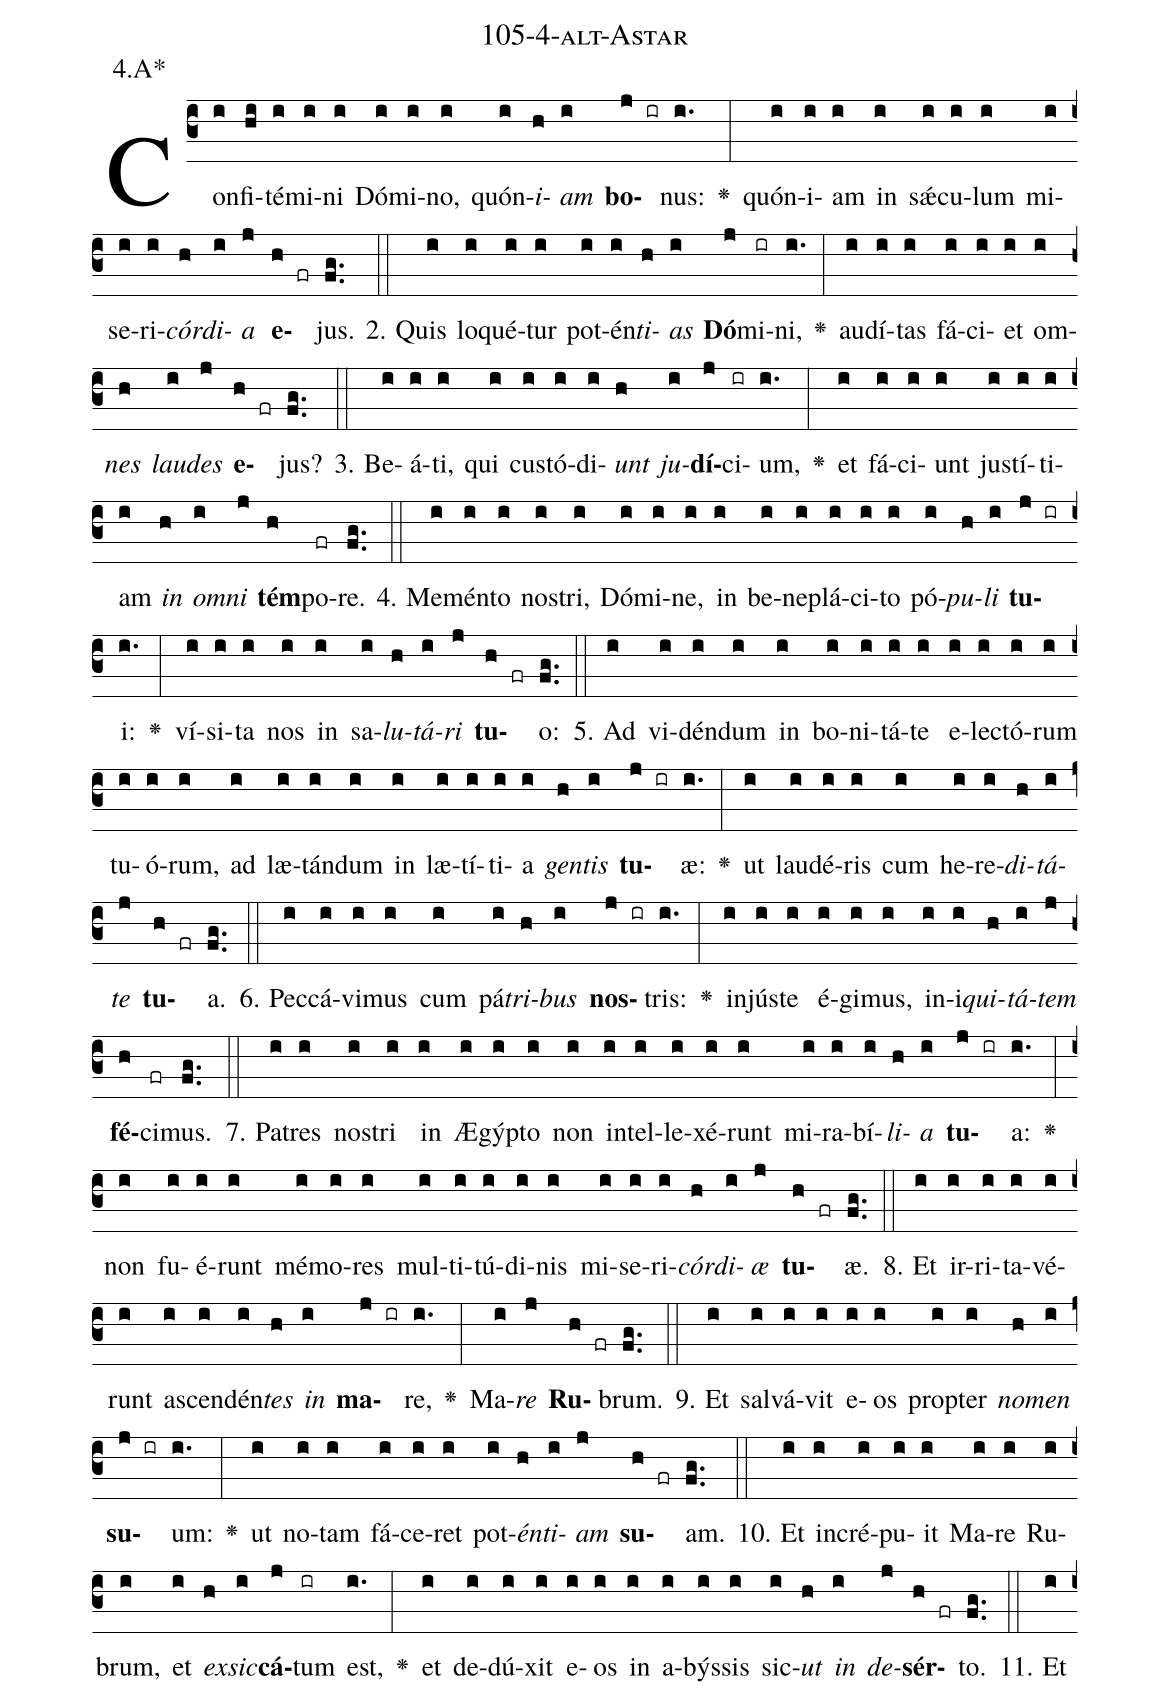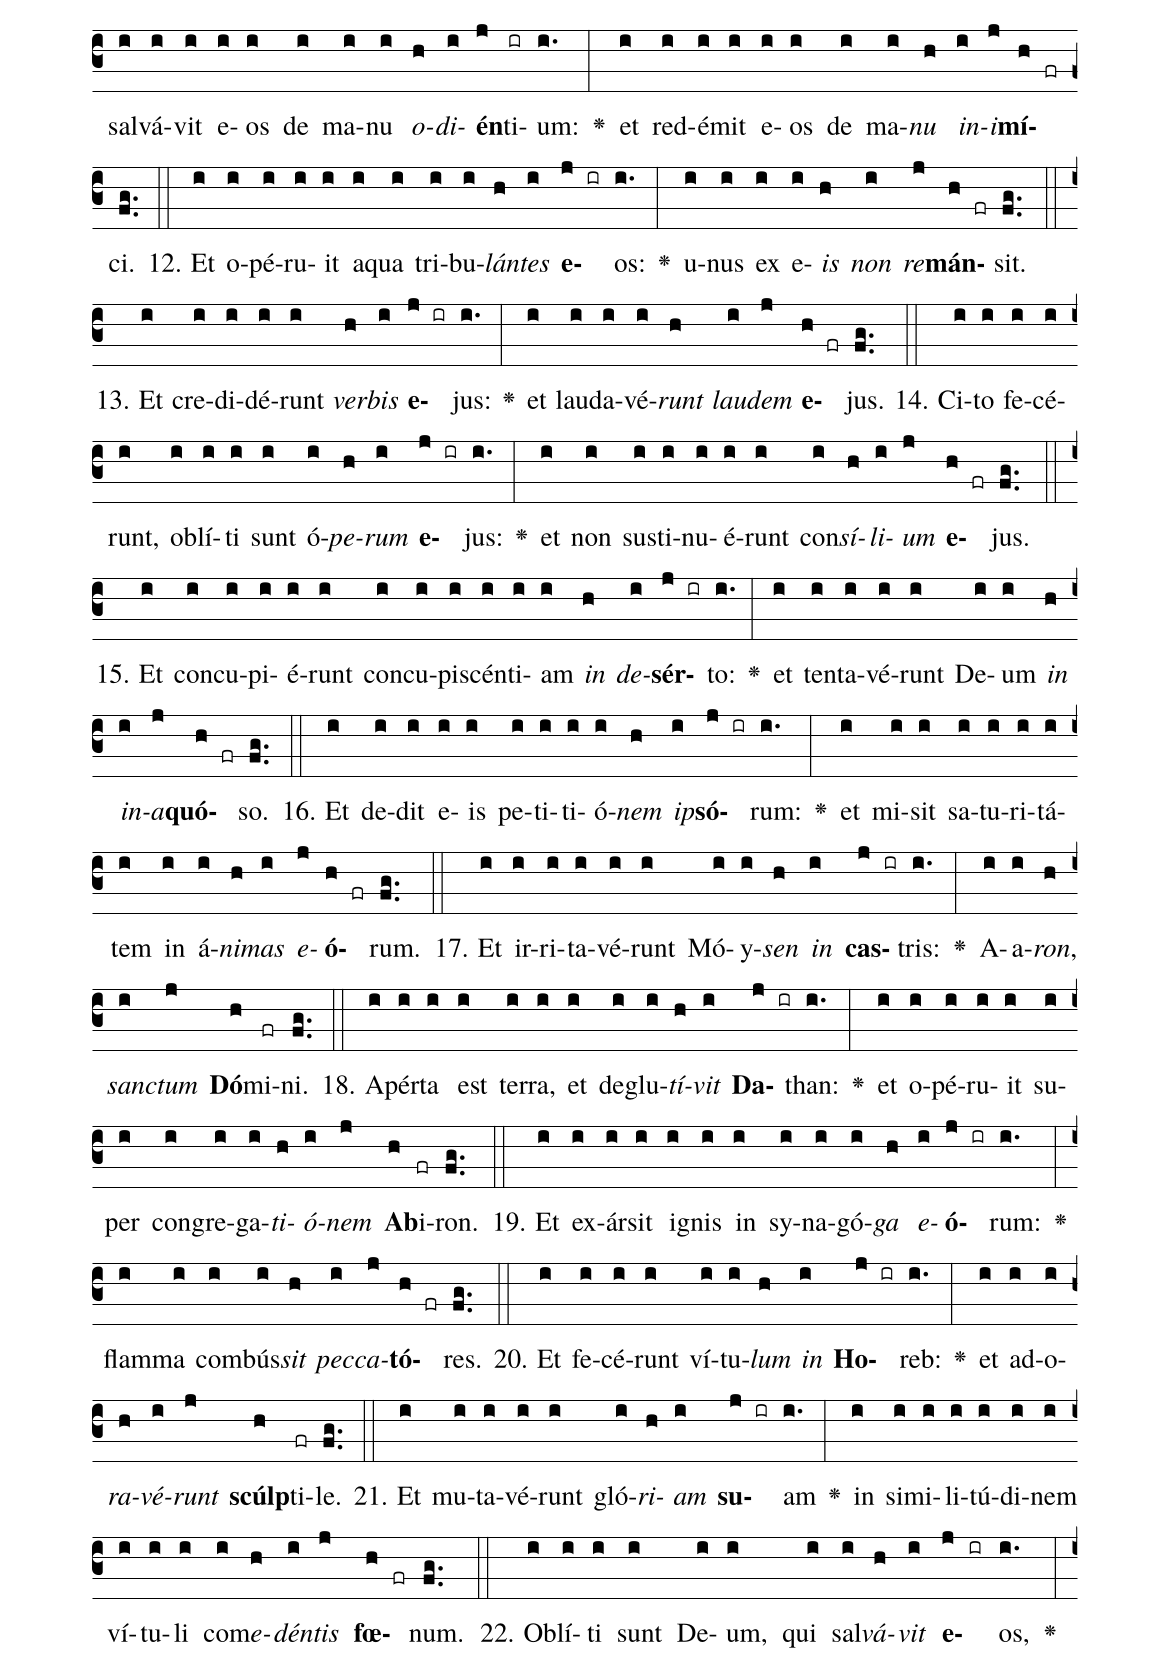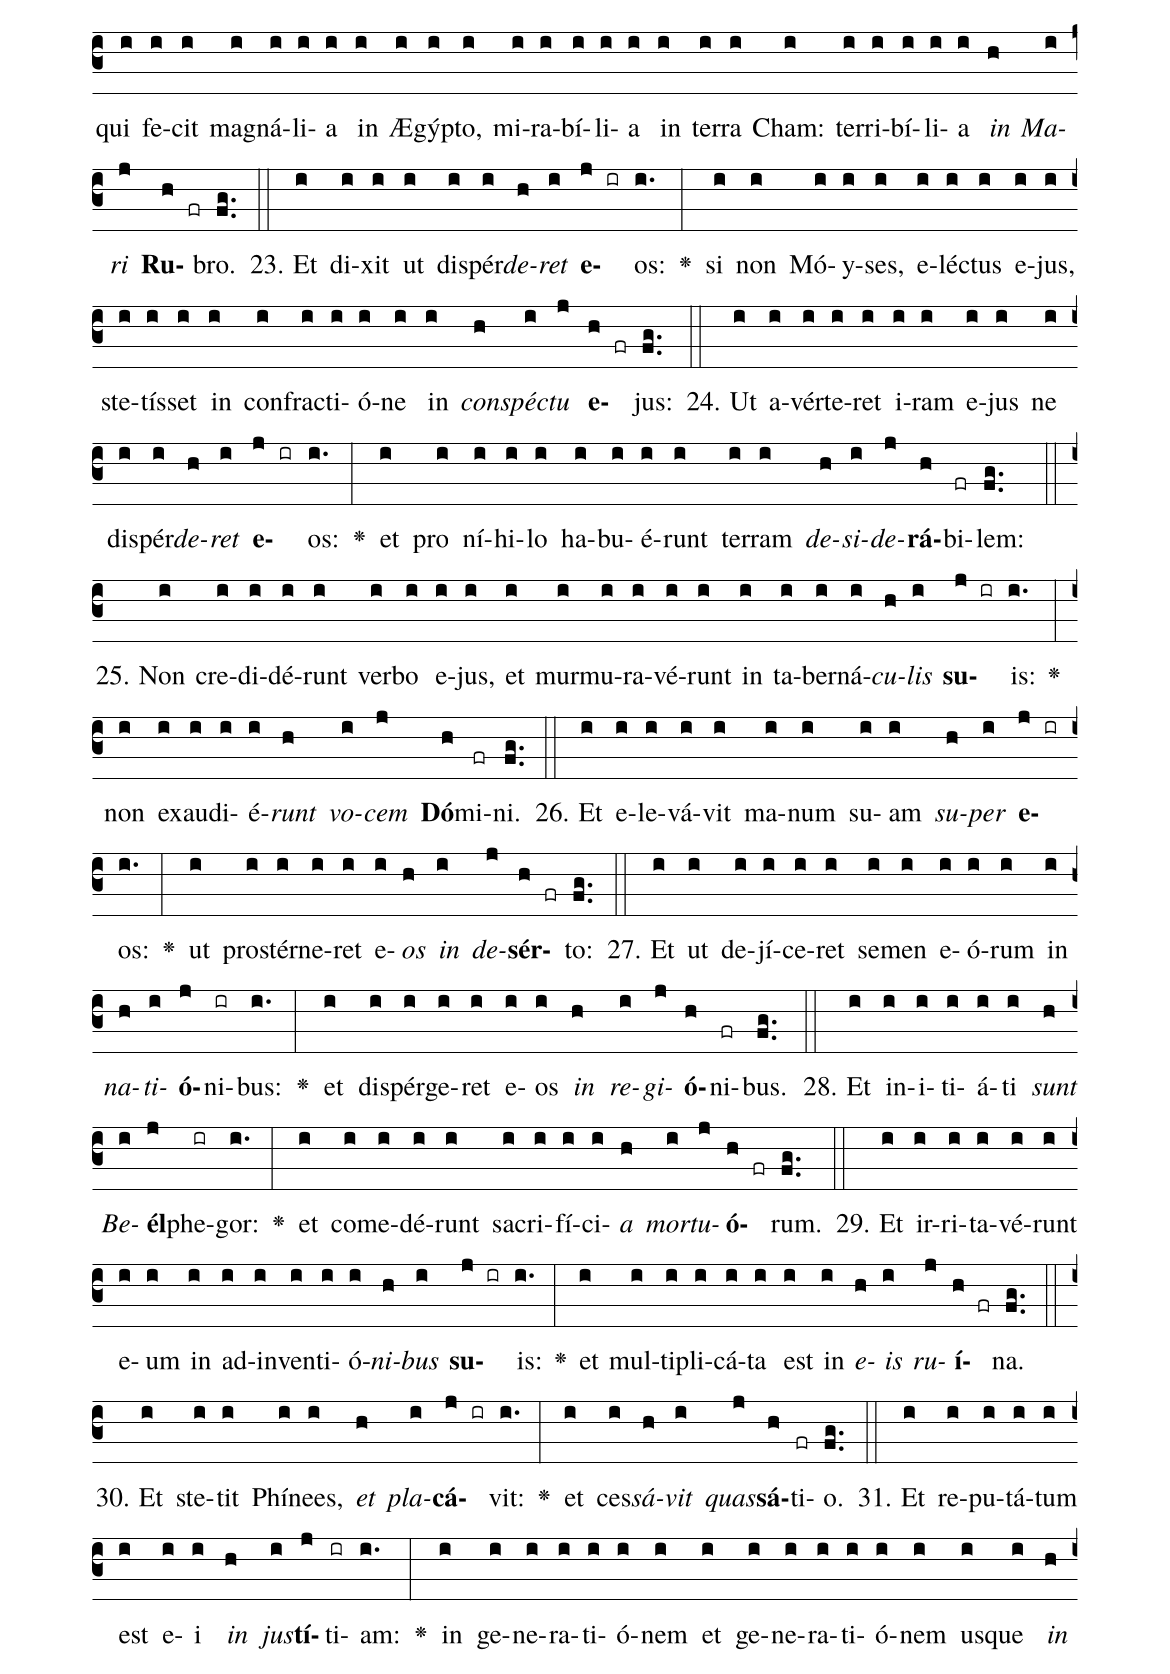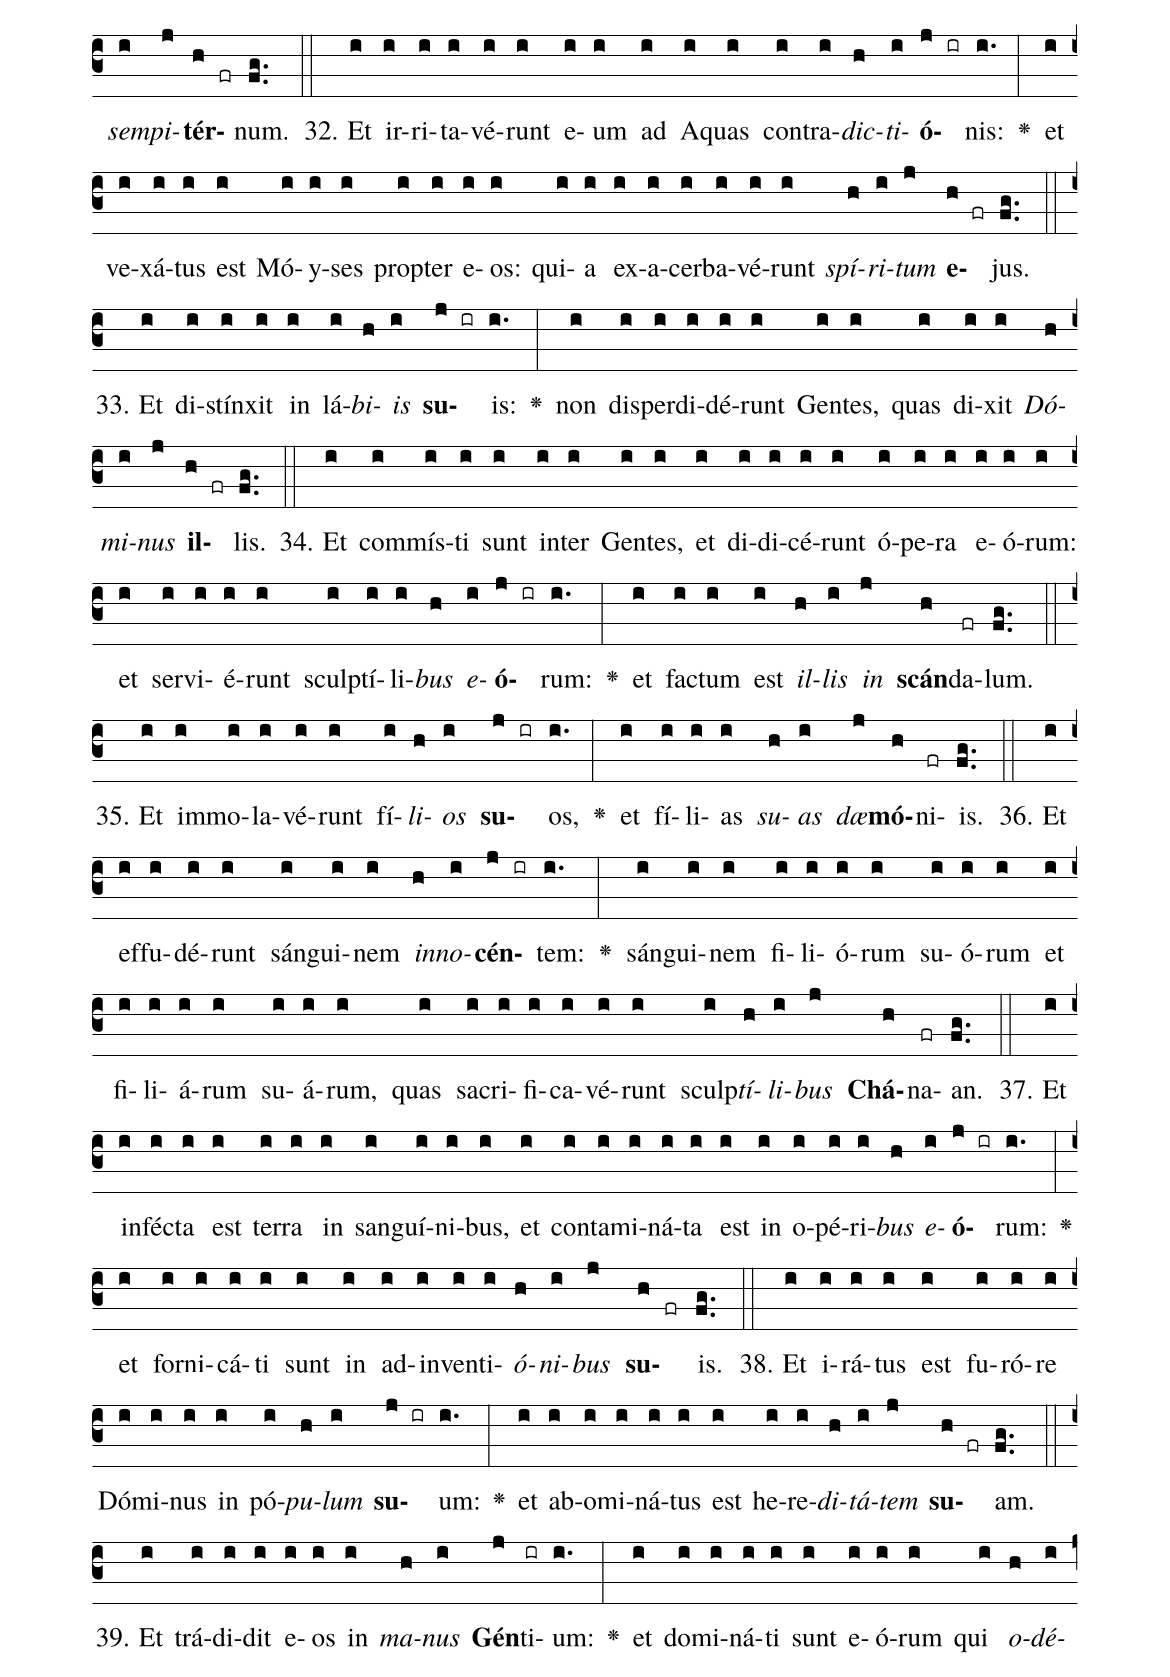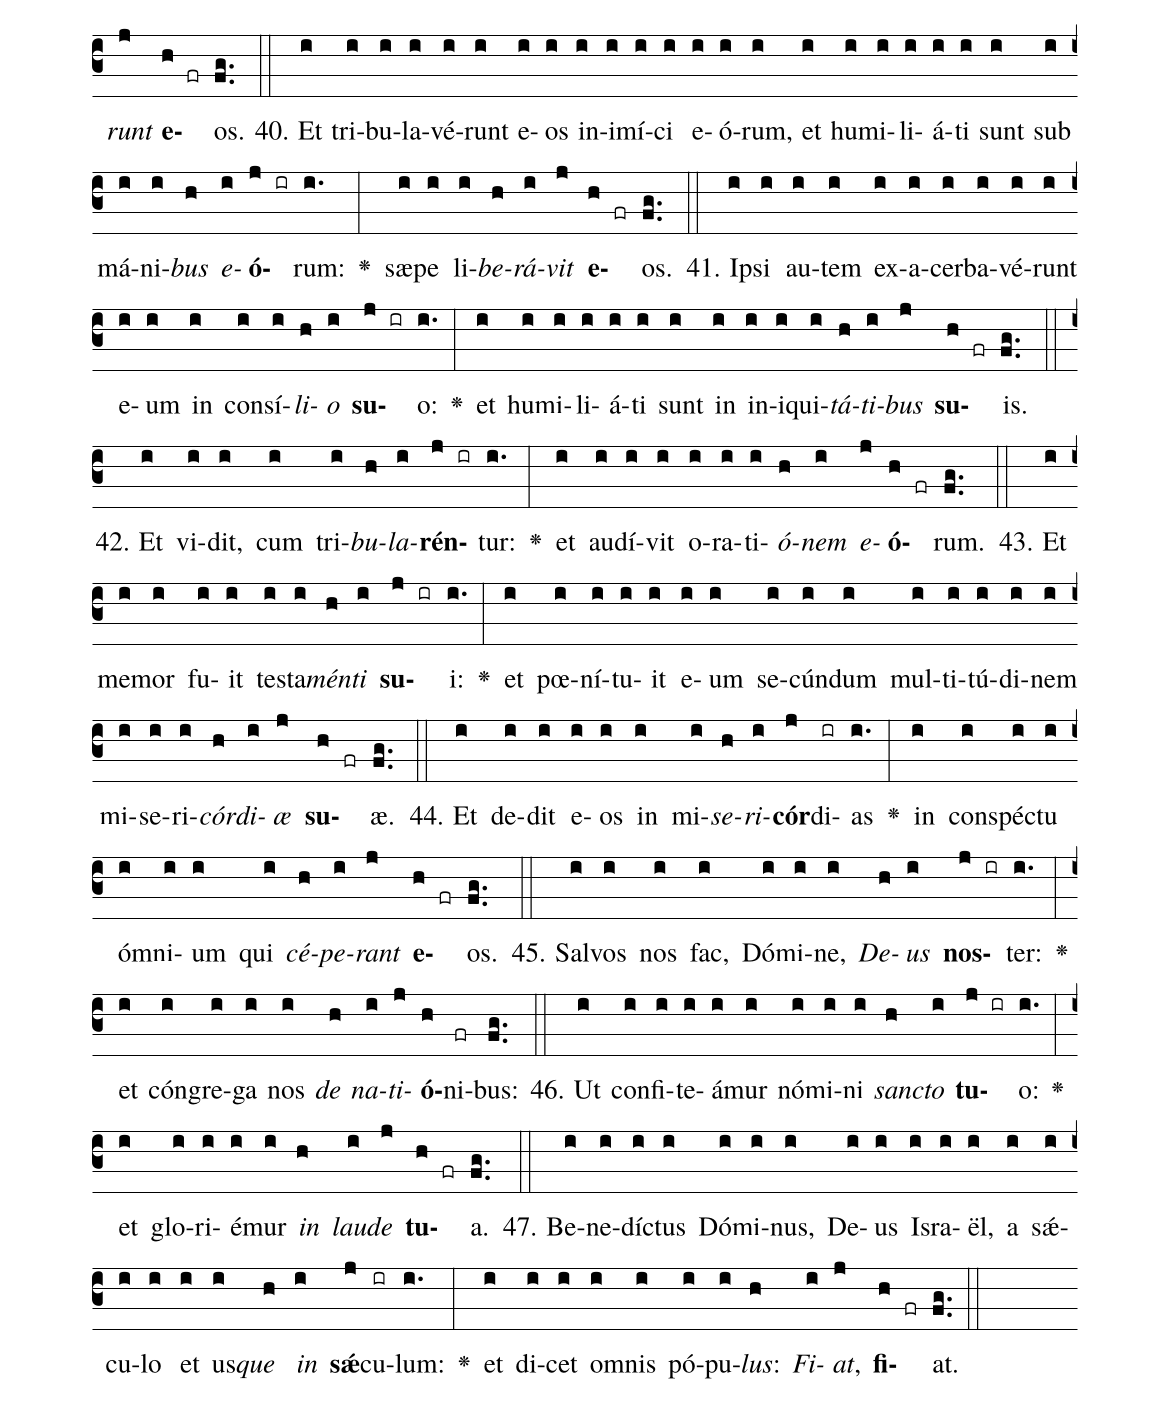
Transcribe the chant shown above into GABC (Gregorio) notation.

name: 105-4-alt-Astar;
annotation: 4.A*;
%%
(c3)Con(i)fi(hi)té(i)mi(i)ni(i) Dó(i)mi(i)no,(i) quón(i)<i>i</i>(h)<i>am</i>(i) <b>bo</b>(j ir)nus:(i.) <v>\greheightstar</v>(:) quón(i)i(i)am(i) in(i) sǽ(i)cu(i)lum(i) mi(i)se(i)ri(i)<i>cór</i>(h)<i>di</i>(i)<i>a</i>(j) <b>e</b>(h fr)jus.(fg..) (::)
2. Quis(i) lo(i)qué(i)tur(i) pot(i)én(i)<i>ti</i>(h)<i>as</i>(i) <b>Dó</b>(j)mi(ir)ni,(i.) <v>\greheightstar</v>(:) au(i)dí(i)tas(i) fá(i)ci(i)et(i) om(i)<i>nes</i>(h) <i>lau</i>(i)<i>des</i>(j) <b>e</b>(h fr)jus?(fg..) (::)
3. Be(i)á(i)ti,(i) qui(i) cus(i)tó(i)di(i)<i>unt</i>(h) <i>ju</i>(i)<b>dí</b>(j)ci(ir)um,(i.) <v>\greheightstar</v>(:) et(i) fá(i)ci(i)unt(i) jus(i)tí(i)ti(i)am(i) <i>in</i>(h) <i>om</i>(i)<i>ni</i>(j) <b>tém</b>(h)po(fr)re.(fg..) (::)
4. Me(i)mén(i)to(i) nos(i)tri,(i) Dó(i)mi(i)ne,(i) in(i) be(i)ne(i)plá(i)ci(i)to(i) pó(i)<i>pu</i>(h)<i>li</i>(i) <b>tu</b>(j ir)i:(i.) <v>\greheightstar</v>(:) ví(i)si(i)ta(i) nos(i) in(i) sa(i)<i>lu</i>(h)<i>tá</i>(i)<i>ri</i>(j) <b>tu</b>(h fr)o:(fg..) (::)
5. Ad(i) vi(i)dén(i)dum(i) in(i) bo(i)ni(i)tá(i)te(i) e(i)lec(i)tó(i)rum(i) tu(i)ó(i)rum,(i) ad(i) læ(i)tán(i)dum(i) in(i) læ(i)tí(i)ti(i)a(i) <i>gen</i>(h)<i>tis</i>(i) <b>tu</b>(j ir)æ:(i.) <v>\greheightstar</v>(:) ut(i) lau(i)dé(i)ris(i) cum(i) he(i)re(i)<i>di</i>(h)<i>tá</i>(i)<i>te</i>(j) <b>tu</b>(h fr)a.(fg..) (::)
6. Pec(i)cá(i)vi(i)mus(i) cum(i) pá(i)<i>tri</i>(h)<i>bus</i>(i) <b>nos</b>(j ir)tris:(i.) <v>\greheightstar</v>(:) in(i)jús(i)te(i) é(i)gi(i)mus,(i) in(i)i(i)<i>qui</i>(h)<i>tá</i>(i)<i>tem</i>(j) <b>fé</b>(h)ci(fr)mus.(fg..) (::)
7. Pa(i)tres(i) nos(i)tri(i) in(i) Æ(i)gýp(i)to(i) non(i) in(i)tel(i)le(i)xé(i)runt(i) mi(i)ra(i)bí(i)<i>li</i>(h)<i>a</i>(i) <b>tu</b>(j ir)a:(i.) <v>\greheightstar</v>(:) non(i) fu(i)é(i)runt(i) mé(i)mo(i)res(i) mul(i)ti(i)tú(i)di(i)nis(i) mi(i)se(i)ri(i)<i>cór</i>(h)<i>di</i>(i)<i>æ</i>(j) <b>tu</b>(h fr)æ.(fg..) (::)
8. Et(i) ir(i)ri(i)ta(i)vé(i)runt(i) a(i)scen(i)dén(i)<i>tes</i>(h) <i>in</i>(i) <b>ma</b>(j ir)re,(i.) <v>\greheightstar</v>(:) Ma(i)<i>re</i>(j) <b>Ru</b>(h fr)brum.(fg..) (::)
9. Et(i) sal(i)vá(i)vit(i) e(i)os(i) prop(i)ter(i) <i>no</i>(h)<i>men</i>(i) <b>su</b>(j ir)um:(i.) <v>\greheightstar</v>(:) ut(i) no(i)tam(i) fá(i)ce(i)ret(i) pot(i)<i>én</i>(h)<i>ti</i>(i)<i>am</i>(j) <b>su</b>(h fr)am.(fg..) (::)
10. Et(i) in(i)cré(i)pu(i)it(i) Ma(i)re(i) Ru(i)brum,(i) et(i) <i>ex</i>(h)<i>sic</i>(i)<b>cá</b>(j)tum(ir) est,(i.) <v>\greheightstar</v>(:) et(i) de(i)dú(i)xit(i) e(i)os(i) in(i) a(i)býs(i)sis(i) sic(i)<i>ut</i>(h) <i>in</i>(i) <i>de</i>(j)<b>sér</b>(h fr)to.(fg..) (::)
11. Et(i) sal(i)vá(i)vit(i) e(i)os(i) de(i) ma(i)nu(i) <i>o</i>(h)<i>di</i>(i)<b>én</b>(j)ti(ir)um:(i.) <v>\greheightstar</v>(:) et(i) red(i)é(i)mit(i) e(i)os(i) de(i) ma(i)<i>nu</i>(h) <i>in</i>(i)<i>i</i>(j)<b>mí</b>(h fr)ci.(fg..) (::)
12. Et(i) o(i)pé(i)ru(i)it(i) a(i)qua(i) tri(i)bu(i)<i>lán</i>(h)<i>tes</i>(i) <b>e</b>(j ir)os:(i.) <v>\greheightstar</v>(:) u(i)nus(i) ex(i) e(i)<i>is</i>(h) <i>non</i>(i) <i>re</i>(j)<b>mán</b>(h fr)sit.(fg..) (::)
13. Et(i) cre(i)di(i)dé(i)runt(i) <i>ver</i>(h)<i>bis</i>(i) <b>e</b>(j ir)jus:(i.) <v>\greheightstar</v>(:) et(i) lau(i)da(i)vé(i)<i>runt</i>(h) <i>lau</i>(i)<i>dem</i>(j) <b>e</b>(h fr)jus.(fg..) (::)
14. Ci(i)to(i) fe(i)cé(i)runt,(i) ob(i)lí(i)ti(i) sunt(i) ó(i)<i>pe</i>(h)<i>rum</i>(i) <b>e</b>(j ir)jus:(i.) <v>\greheightstar</v>(:) et(i) non(i) sus(i)ti(i)nu(i)é(i)runt(i) con(i)<i>sí</i>(h)<i>li</i>(i)<i>um</i>(j) <b>e</b>(h fr)jus.(fg..) (::)
15. Et(i) con(i)cu(i)pi(i)é(i)runt(i) con(i)cu(i)pi(i)scén(i)ti(i)am(i) <i>in</i>(h) <i>de</i>(i)<b>sér</b>(j ir)to:(i.) <v>\greheightstar</v>(:) et(i) ten(i)ta(i)vé(i)runt(i) De(i)um(i) <i>in</i>(h) <i>in</i>(i)<i>a</i>(j)<b>quó</b>(h fr)so.(fg..) (::)
16. Et(i) de(i)dit(i) e(i)is(i) pe(i)ti(i)ti(i)ó(i)<i>nem</i>(h) <i>ip</i>(i)<b>só</b>(j ir)rum:(i.) <v>\greheightstar</v>(:) et(i) mi(i)sit(i) sa(i)tu(i)ri(i)tá(i)tem(i) in(i) á(i)<i>ni</i>(h)<i>mas</i>(i) <i>e</i>(j)<b>ó</b>(h fr)rum.(fg..) (::)
17. Et(i) ir(i)ri(i)ta(i)vé(i)runt(i) Mó(i)y(i)<i>sen</i>(h) <i>in</i>(i) <b>cas</b>(j ir)tris:(i.) <v>\greheightstar</v>(:) A(i)a(i)<i>ron</i>,(h) <i>sanc</i>(i)<i>tum</i>(j) <b>Dó</b>(h)mi(fr)ni.(fg..) (::)
18. A(i)pér(i)ta(i) est(i) ter(i)ra,(i) et(i) de(i)glu(i)<i>tí</i>(h)<i>vit</i>(i) <b>Da</b>(j ir)than:(i.) <v>\greheightstar</v>(:) et(i) o(i)pé(i)ru(i)it(i) su(i)per(i) con(i)gre(i)ga(i)<i>ti</i>(h)<i>ó</i>(i)<i>nem</i>(j) <b>Ab</b>(h)i(fr)ron.(fg..) (::)
19. Et(i) ex(i)ár(i)sit(i) i(i)gnis(i) in(i) sy(i)na(i)gó(i)<i>ga</i>(h) <i>e</i>(i)<b>ó</b>(j ir)rum:(i.) <v>\greheightstar</v>(:) flam(i)ma(i) com(i)bús(i)<i>sit</i>(h) <i>pec</i>(i)<i>ca</i>(j)<b>tó</b>(h fr)res.(fg..) (::)
20. Et(i) fe(i)cé(i)runt(i) ví(i)tu(i)<i>lum</i>(h) <i>in</i>(i) <b>Ho</b>(j ir)reb:(i.) <v>\greheightstar</v>(:) et(i) ad(i)o(i)<i>ra</i>(h)<i>vé</i>(i)<i>runt</i>(j) <b>scúlp</b>(h)ti(fr)le.(fg..) (::)
21. Et(i) mu(i)ta(i)vé(i)runt(i) gló(i)<i>ri</i>(h)<i>am</i>(i) <b>su</b>(j ir)am(i.) <v>\greheightstar</v>(:) in(i) si(i)mi(i)li(i)tú(i)di(i)nem(i) ví(i)tu(i)li(i) com(i)<i>e</i>(h)<i>dén</i>(i)<i>tis</i>(j) <b>fœ</b>(h fr)num.(fg..) (::)
22. Ob(i)lí(i)ti(i) sunt(i) De(i)um,(i) qui(i) sal(i)<i>vá</i>(h)<i>vit</i>(i) <b>e</b>(j ir)os,(i.) <v>\greheightstar</v>(:) qui(i) fe(i)cit(i) ma(i)gná(i)li(i)a(i) in(i) Æ(i)gýp(i)to,(i) mi(i)ra(i)bí(i)li(i)a(i) in(i) ter(i)ra(i) Cham:(i) ter(i)ri(i)bí(i)li(i)a(i) <i>in</i>(h) <i>Ma</i>(i)<i>ri</i>(j) <b>Ru</b>(h fr)bro.(fg..) (::)
23. Et(i) di(i)xit(i) ut(i) dis(i)pér(i)<i>de</i>(h)<i>ret</i>(i) <b>e</b>(j ir)os:(i.) <v>\greheightstar</v>(:) si(i) non(i) Mó(i)y(i)ses,(i) e(i)léc(i)tus(i) e(i)jus,(i) ste(i)tís(i)set(i) in(i) con(i)frac(i)ti(i)ó(i)ne(i) in(i) <i>con</i>(h)<i>spéc</i>(i)<i>tu</i>(j) <b>e</b>(h fr)jus:(fg..) (::)
24. Ut(i) a(i)vér(i)te(i)ret(i) i(i)ram(i) e(i)jus(i) ne(i) dis(i)pér(i)<i>de</i>(h)<i>ret</i>(i) <b>e</b>(j ir)os:(i.) <v>\greheightstar</v>(:) et(i) pro(i) ní(i)hi(i)lo(i) ha(i)bu(i)é(i)runt(i) ter(i)ram(i) <i>de</i>(h)<i>si</i>(i)<i>de</i>(j)<b>rá</b>(h)bi(fr)lem:(fg..) (::)
25. Non(i) cre(i)di(i)dé(i)runt(i) ver(i)bo(i) e(i)jus,(i) et(i) mur(i)mu(i)ra(i)vé(i)runt(i) in(i) ta(i)ber(i)ná(i)<i>cu</i>(h)<i>lis</i>(i) <b>su</b>(j ir)is:(i.) <v>\greheightstar</v>(:) non(i) ex(i)au(i)di(i)é(i)<i>runt</i>(h) <i>vo</i>(i)<i>cem</i>(j) <b>Dó</b>(h)mi(fr)ni.(fg..) (::)
26. Et(i) e(i)le(i)vá(i)vit(i) ma(i)num(i) su(i)am(i) <i>su</i>(h)<i>per</i>(i) <b>e</b>(j ir)os:(i.) <v>\greheightstar</v>(:) ut(i) pro(i)stér(i)ne(i)ret(i) e(i)<i>os</i>(h) <i>in</i>(i) <i>de</i>(j)<b>sér</b>(h fr)to:(fg..) (::)
27. Et(i) ut(i) de(i)jí(i)ce(i)ret(i) se(i)men(i) e(i)ó(i)rum(i) in(i) <i>na</i>(h)<i>ti</i>(i)<b>ó</b>(j)ni(ir)bus:(i.) <v>\greheightstar</v>(:) et(i) di(i)spér(i)ge(i)ret(i) e(i)os(i) <i>in</i>(h) <i>re</i>(i)<i>gi</i>(j)<b>ó</b>(h)ni(fr)bus.(fg..) (::)
28. Et(i) in(i)i(i)ti(i)á(i)ti(i) <i>sunt</i>(h) <i>Be</i>(i)<b>él</b>(j)phe(ir)gor:(i.) <v>\greheightstar</v>(:) et(i) com(i)e(i)dé(i)runt(i) sa(i)cri(i)fí(i)ci(i)<i>a</i>(h) <i>mor</i>(i)<i>tu</i>(j)<b>ó</b>(h fr)rum.(fg..) (::)
29. Et(i) ir(i)ri(i)ta(i)vé(i)runt(i) e(i)um(i) in(i) ad(i)in(i)ven(i)ti(i)ó(i)<i>ni</i>(h)<i>bus</i>(i) <b>su</b>(j ir)is:(i.) <v>\greheightstar</v>(:) et(i) mul(i)ti(i)pli(i)cá(i)ta(i) est(i) in(i) <i>e</i>(h)<i>is</i>(i) <i>ru</i>(j)<b>í</b>(h fr)na.(fg..) (::)
30. Et(i) ste(i)tit(i) Phí(i)nees,(i) <i>et</i>(h) <i>pla</i>(i)<b>cá</b>(j ir)vit:(i.) <v>\greheightstar</v>(:) et(i) ces(i)<i>sá</i>(h)<i>vit</i>(i) <i>quas</i>(j)<b>sá</b>(h)ti(fr)o.(fg..) (::)
31. Et(i) re(i)pu(i)tá(i)tum(i) est(i) e(i)i(i) <i>in</i>(h) <i>jus</i>(i)<b>tí</b>(j)ti(ir)am:(i.) <v>\greheightstar</v>(:) in(i) ge(i)ne(i)ra(i)ti(i)ó(i)nem(i) et(i) ge(i)ne(i)ra(i)ti(i)ó(i)nem(i) us(i)que(i) <i>in</i>(h) <i>sem</i>(i)<i>pi</i>(j)<b>tér</b>(h fr)num.(fg..) (::)
32. Et(i) ir(i)ri(i)ta(i)vé(i)runt(i) e(i)um(i) ad(i) A(i)quas(i) con(i)tra(i)<i>dic</i>(h)<i>ti</i>(i)<b>ó</b>(j ir)nis:(i.) <v>\greheightstar</v>(:) et(i) ve(i)xá(i)tus(i) est(i) Mó(i)y(i)ses(i) prop(i)ter(i) e(i)os:(i) qui(i)a(i) ex(i)a(i)cer(i)ba(i)vé(i)runt(i) <i>spí</i>(h)<i>ri</i>(i)<i>tum</i>(j) <b>e</b>(h fr)jus.(fg..) (::)
33. Et(i) di(i)stín(i)xit(i) in(i) lá(i)<i>bi</i>(h)<i>is</i>(i) <b>su</b>(j ir)is:(i.) <v>\greheightstar</v>(:) non(i) dis(i)per(i)di(i)dé(i)runt(i) Gen(i)tes,(i) quas(i) di(i)xit(i) <i>Dó</i>(h)<i>mi</i>(i)<i>nus</i>(j) <b>il</b>(h fr)lis.(fg..) (::)
34. Et(i) com(i)mís(i)ti(i) sunt(i) in(i)ter(i) Gen(i)tes,(i) et(i) di(i)di(i)cé(i)runt(i) ó(i)pe(i)ra(i) e(i)ó(i)rum:(i) et(i) ser(i)vi(i)é(i)runt(i) sculp(i)tí(i)li(i)<i>bus</i>(h) <i>e</i>(i)<b>ó</b>(j ir)rum:(i.) <v>\greheightstar</v>(:) et(i) fac(i)tum(i) est(i) <i>il</i>(h)<i>lis</i>(i) <i>in</i>(j) <b>scán</b>(h)da(fr)lum.(fg..) (::)
35. Et(i) im(i)mo(i)la(i)vé(i)runt(i) fí(i)<i>li</i>(h)<i>os</i>(i) <b>su</b>(j ir)os,(i.) <v>\greheightstar</v>(:) et(i) fí(i)li(i)as(i) <i>su</i>(h)<i>as</i>(i) <i>dæ</i>(j)<b>mó</b>(h)ni(fr)is.(fg..) (::)
36. Et(i) ef(i)fu(i)dé(i)runt(i) sán(i)gui(i)nem(i) <i>in</i>(h)<i>no</i>(i)<b>cén</b>(j ir)tem:(i.) <v>\greheightstar</v>(:) sán(i)gui(i)nem(i) fi(i)li(i)ó(i)rum(i) su(i)ó(i)rum(i) et(i) fi(i)li(i)á(i)rum(i) su(i)á(i)rum,(i) quas(i) sa(i)cri(i)fi(i)ca(i)vé(i)runt(i) sculp(i)<i>tí</i>(h)<i>li</i>(i)<i>bus</i>(j) <b>Chá</b>(h)na(fr)an.(fg..) (::)
37. Et(i) in(i)féc(i)ta(i) est(i) ter(i)ra(i) in(i) san(i)guí(i)ni(i)bus,(i) et(i) con(i)ta(i)mi(i)ná(i)ta(i) est(i) in(i) o(i)pé(i)ri(i)<i>bus</i>(h) <i>e</i>(i)<b>ó</b>(j ir)rum:(i.) <v>\greheightstar</v>(:) et(i) for(i)ni(i)cá(i)ti(i) sunt(i) in(i) ad(i)in(i)ven(i)ti(i)<i>ó</i>(h)<i>ni</i>(i)<i>bus</i>(j) <b>su</b>(h fr)is.(fg..) (::)
38. Et(i) i(i)rá(i)tus(i) est(i) fu(i)ró(i)re(i) Dó(i)mi(i)nus(i) in(i) pó(i)<i>pu</i>(h)<i>lum</i>(i) <b>su</b>(j ir)um:(i.) <v>\greheightstar</v>(:) et(i) ab(i)o(i)mi(i)ná(i)tus(i) est(i) he(i)re(i)<i>di</i>(h)<i>tá</i>(i)<i>tem</i>(j) <b>su</b>(h fr)am.(fg..) (::)
39. Et(i) trá(i)di(i)dit(i) e(i)os(i) in(i) <i>ma</i>(h)<i>nus</i>(i) <b>Gén</b>(j)ti(ir)um:(i.) <v>\greheightstar</v>(:) et(i) do(i)mi(i)ná(i)ti(i) sunt(i) e(i)ó(i)rum(i) qui(i) <i>o</i>(h)<i>dé</i>(i)<i>runt</i>(j) <b>e</b>(h fr)os.(fg..) (::)
40. Et(i) tri(i)bu(i)la(i)vé(i)runt(i) e(i)os(i) in(i)i(i)mí(i)ci(i) e(i)ó(i)rum,(i) et(i) hu(i)mi(i)li(i)á(i)ti(i) sunt(i) sub(i) má(i)ni(i)<i>bus</i>(h) <i>e</i>(i)<b>ó</b>(j ir)rum:(i.) <v>\greheightstar</v>(:) sæ(i)pe(i) li(i)<i>be</i>(h)<i>rá</i>(i)<i>vit</i>(j) <b>e</b>(h fr)os.(fg..) (::)
41. Ip(i)si(i) au(i)tem(i) ex(i)a(i)cer(i)ba(i)vé(i)runt(i) e(i)um(i) in(i) con(i)sí(i)<i>li</i>(h)<i>o</i>(i) <b>su</b>(j ir)o:(i.) <v>\greheightstar</v>(:) et(i) hu(i)mi(i)li(i)á(i)ti(i) sunt(i) in(i) in(i)i(i)qui(i)<i>tá</i>(h)<i>ti</i>(i)<i>bus</i>(j) <b>su</b>(h fr)is.(fg..) (::)
42. Et(i) vi(i)dit,(i) cum(i) tri(i)<i>bu</i>(h)<i>la</i>(i)<b>rén</b>(j ir)tur:(i.) <v>\greheightstar</v>(:) et(i) au(i)dí(i)vit(i) o(i)ra(i)ti(i)<i>ó</i>(h)<i>nem</i>(i) <i>e</i>(j)<b>ó</b>(h fr)rum.(fg..) (::)
43. Et(i) me(i)mor(i) fu(i)it(i) tes(i)ta(i)<i>mén</i>(h)<i>ti</i>(i) <b>su</b>(j ir)i:(i.) <v>\greheightstar</v>(:) et(i) pœ(i)ní(i)tu(i)it(i) e(i)um(i) se(i)cún(i)dum(i) mul(i)ti(i)tú(i)di(i)nem(i) mi(i)se(i)ri(i)<i>cór</i>(h)<i>di</i>(i)<i>æ</i>(j) <b>su</b>(h fr)æ.(fg..) (::)
44. Et(i) de(i)dit(i) e(i)os(i) in(i) mi(i)<i>se</i>(h)<i>ri</i>(i)<b>cór</b>(j)di(ir)as(i.) <v>\greheightstar</v>(:) in(i) con(i)spéc(i)tu(i) óm(i)ni(i)um(i) qui(i) <i>cé</i>(h)<i>pe</i>(i)<i>rant</i>(j) <b>e</b>(h fr)os.(fg..) (::)
45. Sal(i)vos(i) nos(i) fac,(i) Dó(i)mi(i)ne,(i) <i>De</i>(h)<i>us</i>(i) <b>nos</b>(j ir)ter:(i.) <v>\greheightstar</v>(:) et(i) cón(i)gre(i)ga(i) nos(i) <i>de</i>(h) <i>na</i>(i)<i>ti</i>(j)<b>ó</b>(h)ni(fr)bus:(fg..) (::)
46. Ut(i) con(i)fi(i)te(i)á(i)mur(i) nó(i)mi(i)ni(i) <i>sanc</i>(h)<i>to</i>(i) <b>tu</b>(j ir)o:(i.) <v>\greheightstar</v>(:) et(i) glo(i)ri(i)é(i)mur(i) <i>in</i>(h) <i>lau</i>(i)<i>de</i>(j) <b>tu</b>(h fr)a.(fg..) (::)
47. Be(i)ne(i)díc(i)tus(i) Dó(i)mi(i)nus,(i) De(i)us(i) Is(i)ra(i)ël,(i) a(i) sǽ(i)cu(i)lo(i) et(i) us(i)<i>que</i>(h) <i>in</i>(i) <b>sǽ</b>(j)cu(ir)lum:(i.) <v>\greheightstar</v>(:) et(i) di(i)cet(i) om(i)nis(i) pó(i)pu(i)<i>lus</i>:(h) <i>Fi</i>(i)<i>at</i>,(j) <b>fi</b>(h fr)at.(fg..) (::)
